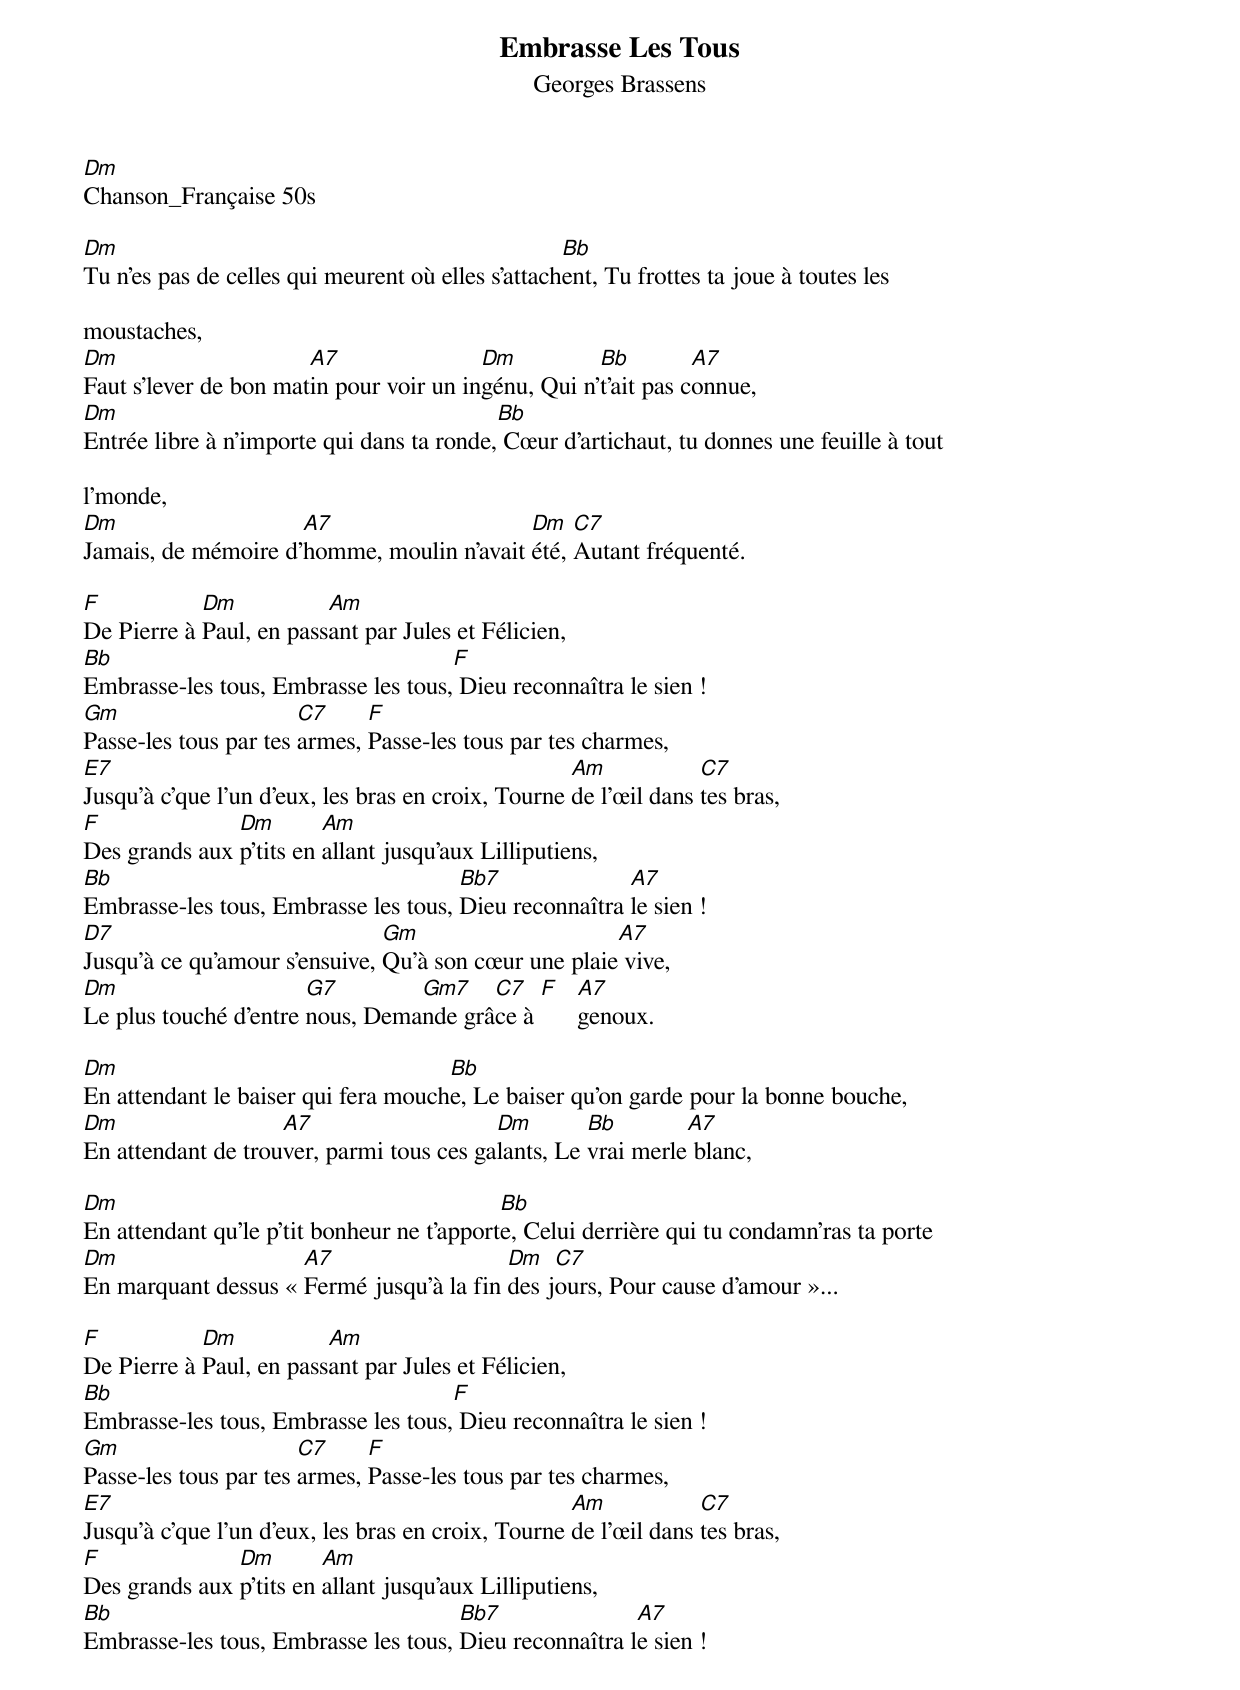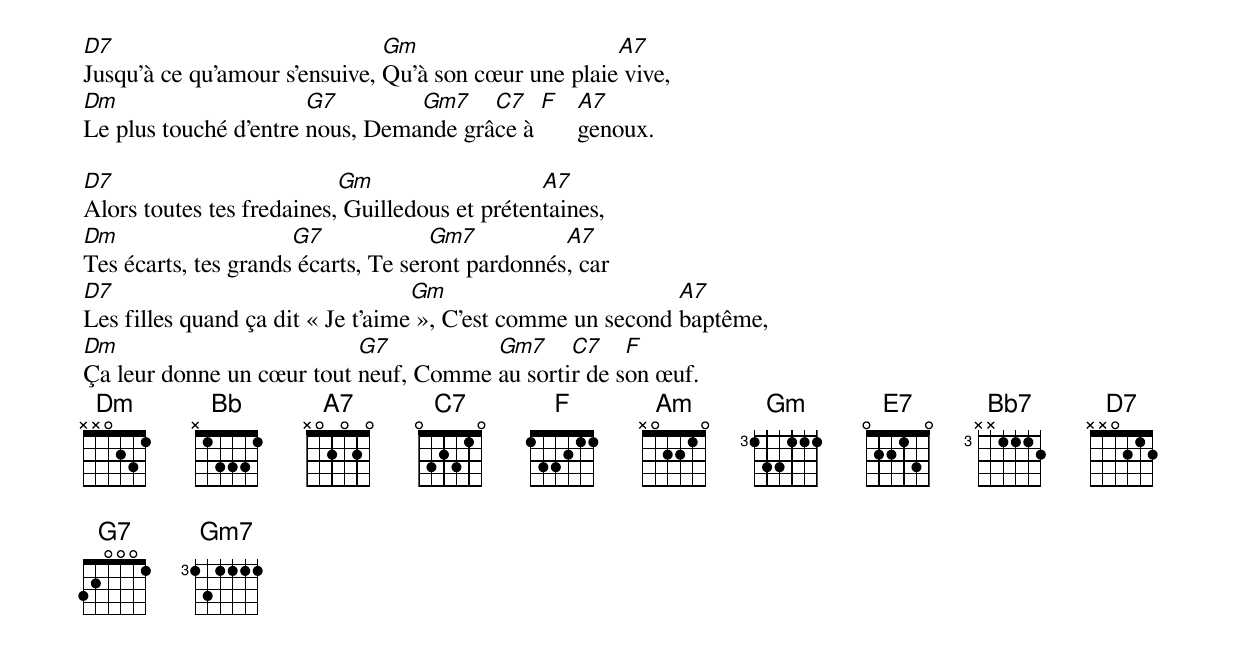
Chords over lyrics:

Embrasse Les Tous
Georges Brassens
Dm
Chanson_Française 50s

Dm                                                 Bb
Tu n'es pas de celles qui meurent où elles s'attachent, Tu frottes ta joue à toutes les

moustaches,
Dm                     A7                Dm          Bb         A7
Faut s'lever de bon matin pour voir un ingénu, Qui n't'ait pas connue,
Dm                                         Bb
Entrée libre à n'importe qui dans ta ronde, Cœur d'artichaut, tu donnes une feuille à tout

l'monde,
Dm                   A7                    Dm   C7
Jamais, de mémoire d'homme, moulin n'avait été, Autant fréquenté.

F           Dm           Am
De Pierre à Paul, en passant par Jules et Félicien,
Bb                                   F
Embrasse-les tous, Embrasse les tous, Dieu reconnaîtra le sien !
Gm                     C7     F
Passe-les tous par tes armes, Passe-les tous par tes charmes,
E7                                                  Am            C7
Jusqu'à c'que l'un d'eux, les bras en croix, Tourne de l'œil dans tes bras,
F              Dm        Am
Des grands aux p'tits en allant jusqu'aux Lilliputiens,
Bb                                    Bb7              A7
Embrasse-les tous, Embrasse les tous, Dieu reconnaîtra le sien !
D7                             Gm                     A7
Jusqu'à ce qu'amour s'ensuive, Qu'à son cœur une plaie vive,
Dm                     G7        Gm7    C7   F  A7
Le plus touché d'entre nous, Demande grâce à    genoux.

Dm                                   Bb
En attendant le baiser qui fera mouche, Le baiser qu'on garde pour la bonne bouche,
Dm                  A7                    Dm        Bb        A7
En attendant de trouver, parmi tous ces galants, Le vrai merle blanc,

Dm                                          Bb
En attendant qu'le p'tit bonheur ne t'apporte, Celui derrière qui tu condamn'ras ta porte
Dm                   A7                   Dm   C7
En marquant dessus « Fermé jusqu'à la fin des jours, Pour cause d'amour »...

F           Dm           Am
De Pierre à Paul, en passant par Jules et Félicien,
Bb                                   F
Embrasse-les tous, Embrasse les tous, Dieu reconnaîtra le sien !
Gm                     C7     F
Passe-les tous par tes armes, Passe-les tous par tes charmes,
E7                                                  Am            C7
Jusqu'à c'que l'un d'eux, les bras en croix, Tourne de l'œil dans tes bras,
F              Dm        Am
Des grands aux p'tits en allant jusqu'aux Lilliputiens,
Bb                                    Bb7               A7
Embrasse-les tous, Embrasse les tous, Dieu reconnaîtra le sien !
D7                             Gm                     A7
Jusqu'à ce qu'amour s'ensuive, Qu'à son cœur une plaie vive,
Dm                     G7        Gm7    C7   F  A7
Le plus touché d'entre nous, Demande grâce à    genoux.

D7                         Gm                   A7
Alors toutes tes fredaines, Guilledous et prétentaines,
Dm                    G7             Gm7          A7
Tes écarts, tes grands écarts, Te seront pardonnés, car
D7                                 Gm                        A7
Les filles quand ça dit « Je t'aime », C'est comme un second baptême,
Dm                         G7          Gm7     C7    F
Ça leur donne un cœur tout neuf, Comme au sortir de son œuf.
